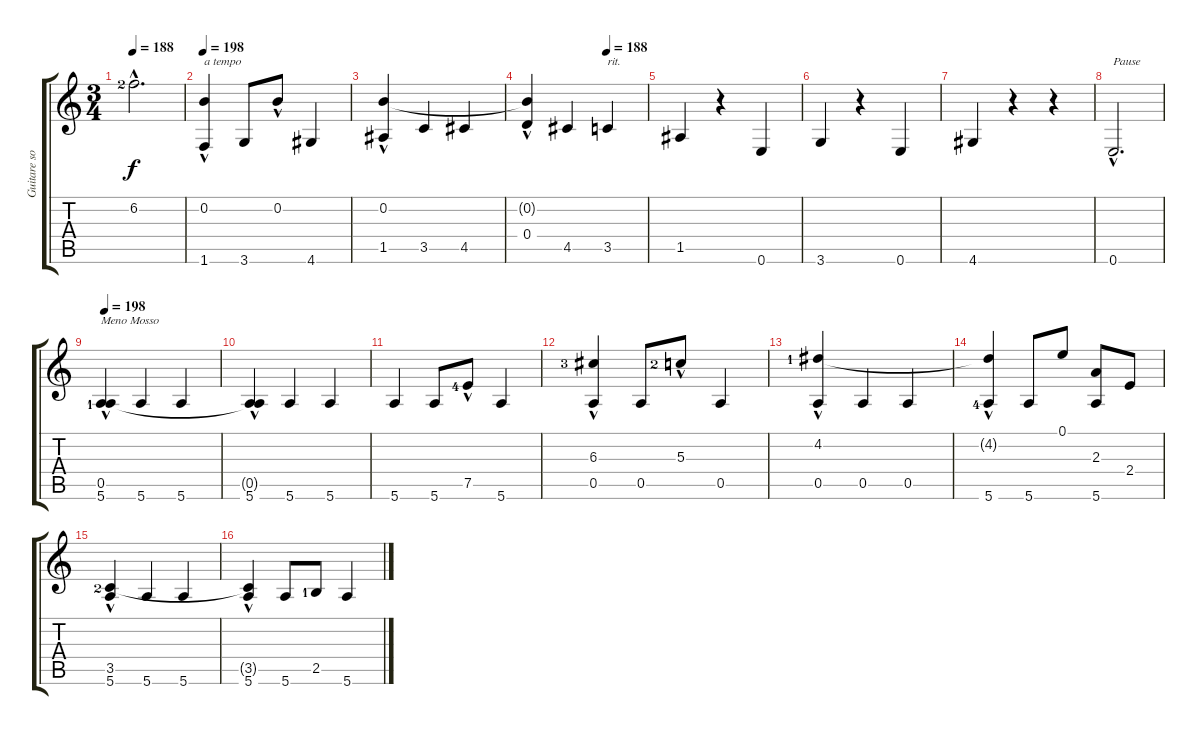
\track ("Guitare solo" "Guitare so") {instrument acousticguitarnylon}
\staff {score tabs}
\tuning (E4 B3 G3 D3 A2 E2) {hide}
\ts (3 4)
\tempo 188
\clef g2
\ks c
6.2{hac lf 3}.2{d dy f} |
\tempo 198
(0.2{hac} 1.6).4{txt "a tempo"} 3.6.8 0.2{hac}.8 4.6.4 |
(0.2{hac} 1.5).4 3.5.4 4.5.4 |
\tempo (188 0.6666666666666666)
(0.2{hac t} 0.4).4 4.5.4 3.5.4{txt "rit."} |
1.5.4 r.4 0.6.4 |
3.6.4 r.4 0.6.4 |
4.6.4 r.4 r.4 |
0.6{hac}.2{d txt "Pause"} |
\tempo 198
(0.5{hac} 5.6{lf 2}).4{txt "Meno Mosso"} 5.6.4 5.6.4 |
(0.5{hac t} 5.6).4 5.6.4 5.6.4 |
5.6.4 5.6.8 7.5{hac lf 5}.8 5.6.4 |
(6.3{hac lf 4} 0.5).4 0.5.8 5.3{hac lf 3}.8 0.5.4 |
(4.2{hac lf 2} 0.5).4 0.5.4 0.5.4 |
(4.2{hac t} 5.6{lf 5}).4 5.6.8 0.1.8 (2.3 5.6).8 2.4.8 |
(3.5{hac lf 3} 5.6).4 5.6.4 5.6.4 |
(3.5{hac t} 5.6).4 5.6.8 2.5{lf 2}.8 5.6.4
